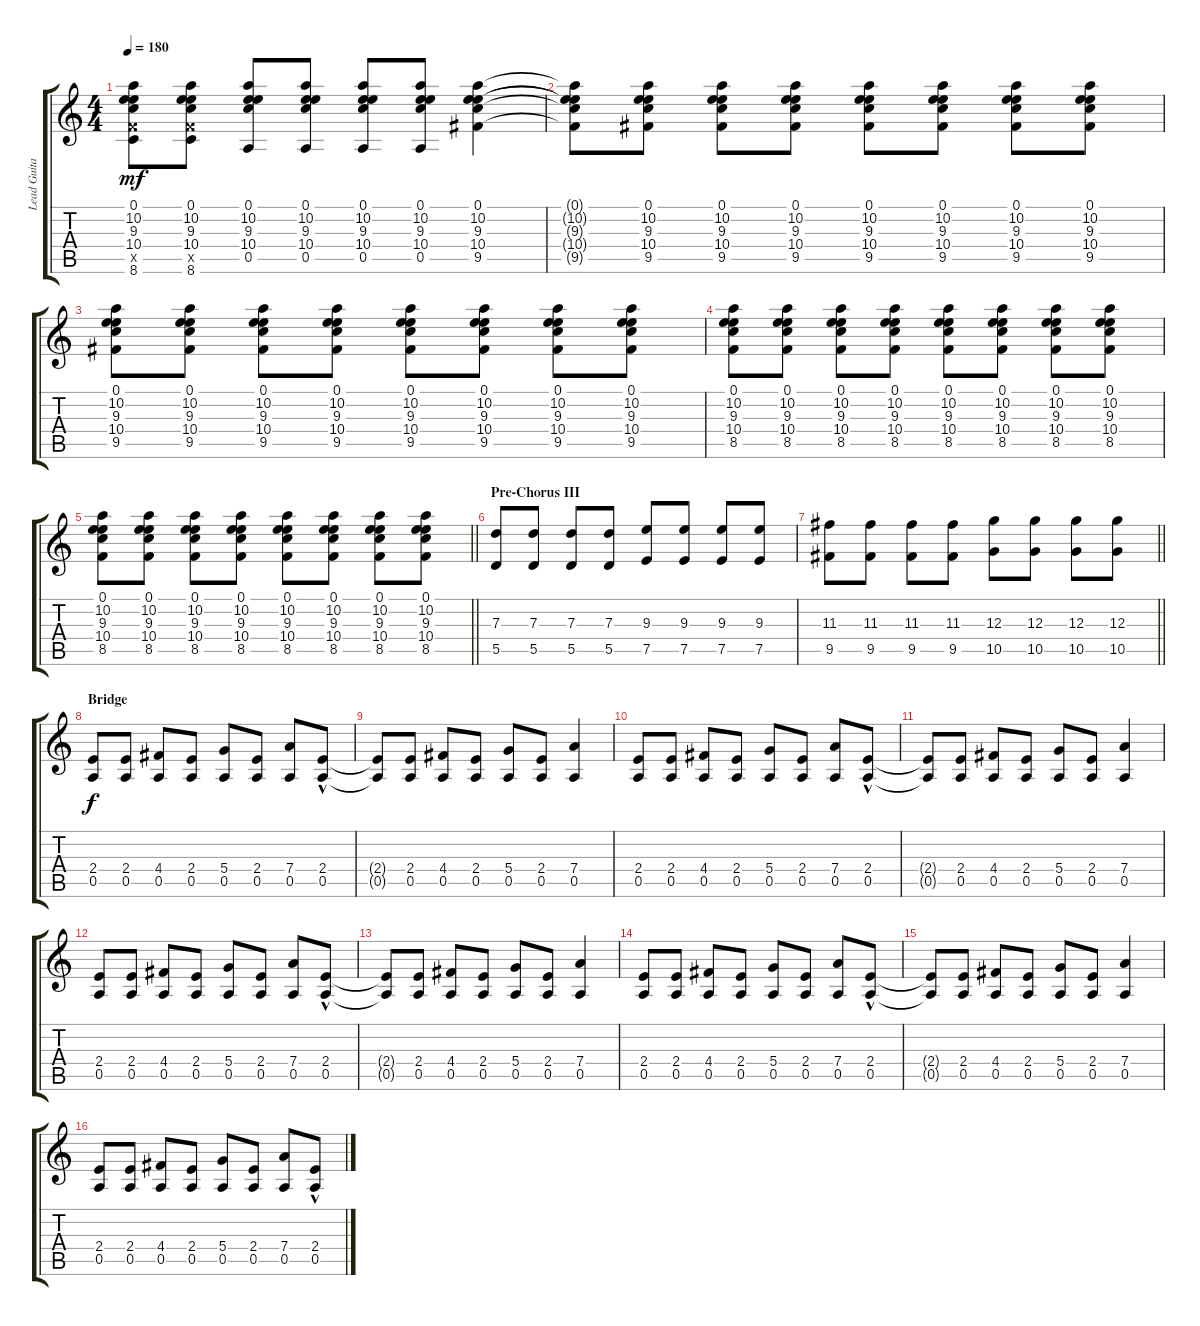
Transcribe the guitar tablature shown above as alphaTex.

\track ("Lead Guitar" "Lead Guita") {instrument electricguitarclean}
\staff {score tabs}
\tuning (E4 B3 G3 D3 A2 E2) {hide}
\ts (4 4)
\tempo 180
\clef g2
\ks aminor
(0.1 10.2 9.3 10.4 8.5{x} 8.6).8{dy mf} (0.1 10.2 9.3 10.4 8.5{x} 8.6).8 (0.1 10.2 9.3 10.4 0.5).8 (0.1 10.2 9.3 10.4 0.5).8 (0.1 10.2 9.3 10.4 0.5).8 (0.1 10.2 9.3 10.4 0.5).8 (0.1 10.2 9.3 10.4 9.5).4 |
(0.1{t} 10.2{t} 9.3{t} 10.4{t} 9.5{t}).8 (0.1 10.2 9.3 10.4 9.5).8 (0.1 10.2 9.3 10.4 9.5).8 (0.1 10.2 9.3 10.4 9.5).8 (0.1 10.2 9.3 10.4 9.5).8 (0.1 10.2 9.3 10.4 9.5).8 (0.1 10.2 9.3 10.4 9.5).8 (0.1 10.2 9.3 10.4 9.5).8 |
(0.1 10.2 9.3 10.4 9.5).8 (0.1 10.2 9.3 10.4 9.5).8 (0.1 10.2 9.3 10.4 9.5).8 (0.1 10.2 9.3 10.4 9.5).8 (0.1 10.2 9.3 10.4 9.5).8 (0.1 10.2 9.3 10.4 9.5).8 (0.1 10.2 9.3 10.4 9.5).8 (0.1 10.2 9.3 10.4 9.5).8 |
(0.1 10.2 9.3 10.4 8.5).8 (0.1 10.2 9.3 10.4 8.5).8 (0.1 10.2 9.3 10.4 8.5).8 (0.1 10.2 9.3 10.4 8.5).8 (0.1 10.2 9.3 10.4 8.5).8 (0.1 10.2 9.3 10.4 8.5).8 (0.1 10.2 9.3 10.4 8.5).8 (0.1 10.2 9.3 10.4 8.5).8 |
\barLineRight lightlight
(0.1 10.2 9.3 10.4 8.5).8 (0.1 10.2 9.3 10.4 8.5).8 (0.1 10.2 9.3 10.4 8.5).8 (0.1 10.2 9.3 10.4 8.5).8 (0.1 10.2 9.3 10.4 8.5).8 (0.1 10.2 9.3 10.4 8.5).8 (0.1 10.2 9.3 10.4 8.5).8 (0.1 10.2 9.3 10.4 8.5).8 |
\section ("" "Pre-Chorus III")
(7.3 5.5).8 (7.3 5.5).8 (7.3 5.5).8 (7.3 5.5).8 (9.3 7.5).8 (9.3 7.5).8 (9.3 7.5).8 (9.3 7.5).8 |
\barLineRight lightlight
(11.3 9.5).8 (11.3 9.5).8 (11.3 9.5).8 (11.3 9.5).8 (12.3 10.5).8 (12.3 10.5).8 (12.3 10.5).8 (12.3 10.5).8 |
\section ("" "Bridge")
(2.4 0.5).8{dy f instrument overdrivenguitar} (2.4 0.5).8 (4.4 0.5).8 (2.4 0.5).8 (5.4 0.5).8 (2.4 0.5).8 (7.4 0.5).8 (2.4{hac} 0.5{hac}).8 |
(2.4{t} 0.5{t}).8 (2.4 0.5).8 (4.4 0.5).8 (2.4 0.5).8 (5.4 0.5).8 (2.4 0.5).8 (7.4 0.5).4 |
(2.4 0.5).8 (2.4 0.5).8 (4.4 0.5).8 (2.4 0.5).8 (5.4 0.5).8 (2.4 0.5).8 (7.4 0.5).8 (2.4{hac} 0.5{hac}).8 |
(2.4{t} 0.5{t}).8 (2.4 0.5).8 (4.4 0.5).8 (2.4 0.5).8 (5.4 0.5).8 (2.4 0.5).8 (7.4 0.5).4 |
(2.4 0.5).8 (2.4 0.5).8 (4.4 0.5).8 (2.4 0.5).8 (5.4 0.5).8 (2.4 0.5).8 (7.4 0.5).8 (2.4{hac} 0.5{hac}).8 |
(2.4{t} 0.5{t}).8 (2.4 0.5).8 (4.4 0.5).8 (2.4 0.5).8 (5.4 0.5).8 (2.4 0.5).8 (7.4 0.5).4 |
(2.4 0.5).8 (2.4 0.5).8 (4.4 0.5).8 (2.4 0.5).8 (5.4 0.5).8 (2.4 0.5).8 (7.4 0.5).8 (2.4{hac} 0.5{hac}).8 |
(2.4{t} 0.5{t}).8 (2.4 0.5).8 (4.4 0.5).8 (2.4 0.5).8 (5.4 0.5).8 (2.4 0.5).8 (7.4 0.5).4 |
(2.4 0.5).8 (2.4 0.5).8 (4.4 0.5).8 (2.4 0.5).8 (5.4 0.5).8 (2.4 0.5).8 (7.4 0.5).8 (2.4{hac} 0.5{hac}).8
